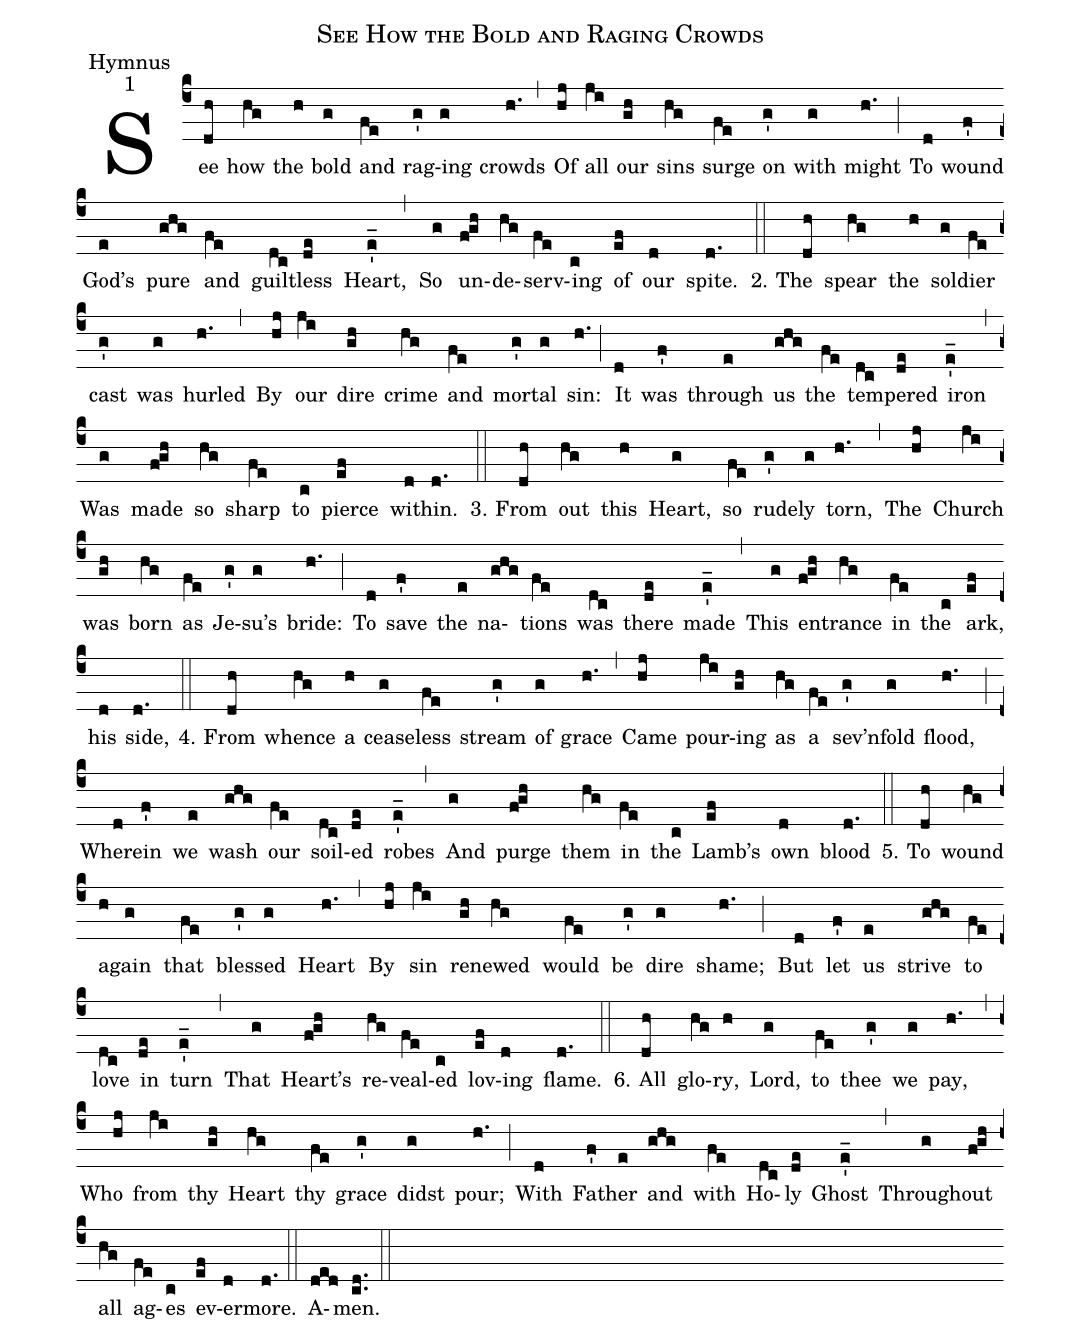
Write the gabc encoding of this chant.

name: See How the Bold and Raging Crowds;
office-part: Hymnus;
mode: 1;
%%
(c4)See(dh) how(hg) the(h) bold(g) and(fe) rag(g')ing(g) crowds(h.) (,)
Of(hj) all(ji) our(gh) sins(hg) surge(fe) on(g') with(g) might(h.) (;)
To(d) wound(f') God's(e) pure(ghg) and(fe) guilt(dc)less(de) Heart,(e'_) (,)
So(g) un(f!gh)de(hg)serv(fe)ing(c) of(ef) our(d) spite.(d.) (::)

2. The(dh) spear(hg) the(h) sol(g)dier(fe) cast(g') was(g) hurled(h.) (,)
By(hj) our(ji) dire(gh) crime(hg) and(fe) mor(g')tal(g) sin:(h.) (;)
It(d) was(f') through(e) us(ghg) the(fe) tem(dc)pered(de) iron(e'_) (,)
Was(g) made(f!gh) so(hg) sharp(fe) to(c) pierce(ef) with(d)in.(d.) (::)

3. From(dh) out(hg) this(h) Heart,(g) so(fe) rude(g')ly(g) torn,(h.) (,)
The(hj) Church(ji) was(gh) born(hg) as(fe) Je(g')su's(g) bride:(h.) (;)
To(d) save(f') the(e) na(ghg)tions(fe) was(dc) there(de) made(e'_) (,)
This(g) en(f!gh)trance(hg) in(fe) the(c) ark,(ef) his(d) side,(d.) (::)

4. From(dh) whence(hg) a(h) cease(g)less(fe) stream(g') of(g) grace(h.) (,)
Came(hj) pour(ji)ing(gh) as(hg) a(fe) sev’n(g')fold(g) flood,(h.) (;)
Where(d)in(f') we(e) wash(ghg) our(fe) soil(dc)ed(de) robes(e'_) (,)
And(g) purge(f!gh) them(hg) in(fe) the(c) Lamb's(ef) own(d) blood(d.) (::)

5. To(dh) wound(hg) a(h)gain(g) that(fe) bless(g')ed(g) Heart(h.) (,)
By(hj) sin(ji) re(gh)newed(hg) would(fe) be(g') dire(g) shame;(h.) (;)
But(d) let(f') us(e) strive(ghg) to(fe) love(dc) in(de) turn(e'_) (,)
That(g) Heart's(f!gh) re(hg)veal(fe)ed(c) lov(ef)ing(d) flame.(d.) (::)

6. All(dh) glo(hg)ry,(h) Lord,(g) to(fe) thee(g') we(g) pay,(h.) (,)
Who(hj) from(ji) thy(gh) Heart(hg) thy(fe) grace(g') didst(g) pour;(h.) (;)
With(d) Fa(f')ther(e) and(ghg) with(fe) Ho(dc)ly(de) Ghost(e'_) (,)
Through(g)out(f!gh) all(hg) ag(fe)es(c) ev(ef)er(d)more.(d.) (::)
A(ded)men.(cd..) (::)
